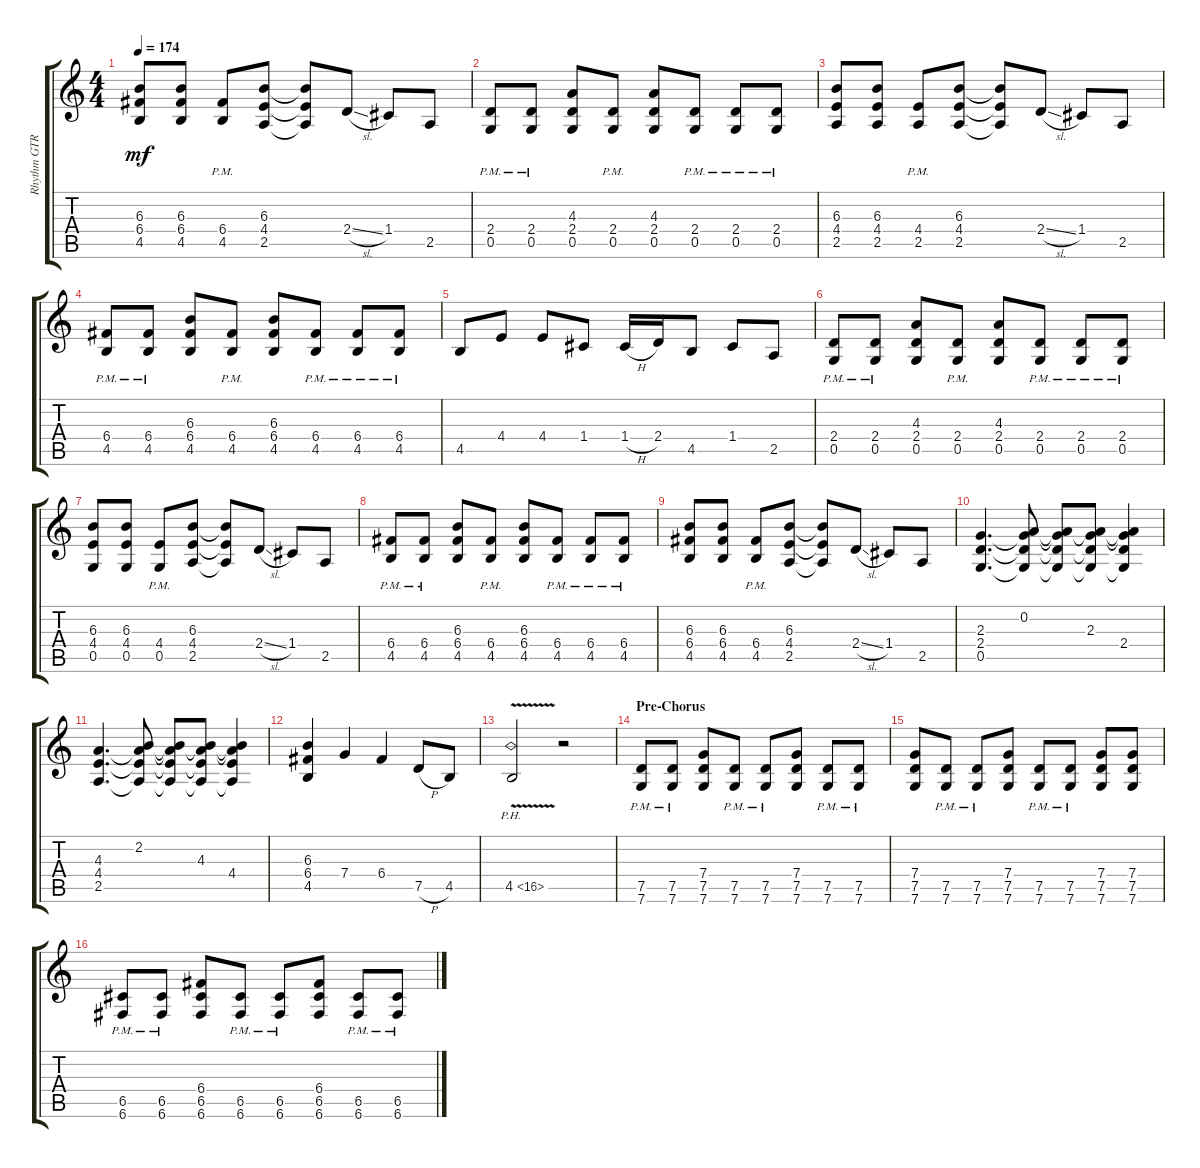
\track ("Rhythm GTR 2" "Rhythm GTR") {instrument distortionguitar}
\staff {score tabs}
\tuning (D4 A3 F3 C3 G2 C2) {hide}
\ts (4 4)
\tempo 174
\clef g2
\ks aminor
(6.3 6.4 4.5).8{dy mf} (6.3 6.4 4.5).8 (6.4{pm} 4.5{pm}).8 (6.3 4.4 2.5).8 (6.3{t} 4.4{t} 2.5{t}).8 2.4{sl}.8 1.4.8 2.5.8 |
(2.4{pm} 0.5{pm}).8 (2.4{pm} 0.5{pm}).8 (4.3 2.4 0.5).8 (2.4{pm} 0.5{pm}).8 (4.3 2.4 0.5).8 (2.4{pm} 0.5{pm}).8 (2.4{pm} 0.5{pm}).8 (2.4{pm} 0.5{pm}).8 |
(6.3 4.4 2.5).8 (6.3 4.4 2.5).8 (4.4{pm} 2.5{pm}).8 (6.3 4.4 2.5).8 (6.3{t} 4.4{t} 2.5{t}).8 2.4{sl}.8 1.4.8 2.5.8 |
(6.4{pm} 4.5{pm}).8 (6.4{pm} 4.5{pm}).8 (6.3 6.4 4.5).8 (6.4{pm} 4.5{pm}).8 (6.3 6.4 4.5).8 (6.4{pm} 4.5{pm}).8 (6.4{pm} 4.5{pm}).8 (6.4{pm} 4.5{pm}).8 |
4.5.8 4.4.8 4.4.8 1.4.8 1.4{h}.16 2.4.16 4.5.8 1.4.8 2.5.8 |
(2.4{pm} 0.5{pm}).8 (2.4{pm} 0.5{pm}).8 (4.3 2.4 0.5).8 (2.4{pm} 0.5{pm}).8 (4.3 2.4 0.5).8 (2.4{pm} 0.5{pm}).8 (2.4{pm} 0.5{pm}).8 (2.4{pm} 0.5{pm}).8 |
(6.3 4.4 0.5).8 (6.3 4.4 0.5).8 (4.4{pm} 0.5{pm}).8 (6.3 4.4 2.5).8 (6.3{t} 4.4{t} 2.5{t}).8 2.4{sl}.8 1.4.8 2.5.8 |
(6.4{pm} 4.5{pm}).8 (6.4{pm} 4.5{pm}).8 (6.3 6.4 4.5).8 (6.4{pm} 4.5{pm}).8 (6.3 6.4 4.5).8 (6.4{pm} 4.5{pm}).8 (6.4{pm} 4.5{pm}).8 (6.4{pm} 4.5{pm}).8 |
(6.3 6.4 4.5).8 (6.3 6.4 4.5).8 (6.4{pm} 4.5{pm}).8 (6.3 4.4 2.5).8 (6.3{t} 4.4{t} 2.5{t}).8 2.4{sl}.8 1.4.8 2.5.8 |
(2.3 2.4 0.5).4{d} (0.2 2.3{t} 2.4{t} 0.5{t}).8 (0.2{t} 2.3{t} 2.4{t} 0.5{t}).8 (0.2{t} 2.3 2.4{t} 0.5{t}).8 (0.2{t} 2.3{t} 2.4 0.5{t}).4 |
(4.3 4.4 2.5).4{d} (2.2 4.3{t} 4.4{t} 2.5{t}).8 (2.2{t} 4.3{t} 4.4{t} 2.5{t}).8 (2.2{t} 4.3 4.4{t} 2.5{t}).8 (2.2{t} 4.3{t} 4.4 2.5{t}).4 |
(6.3 6.4 4.5).4 7.4.4 6.4.4 7.5{h}.8 4.5.8 |
4.5{ph 12 v}.2 r.2 |
\section ("" "Pre-Chorus")
(7.5{pm} 7.6{pm}).8 (7.5{pm} 7.6{pm}).8 (7.4 7.5 7.6).8 (7.5{pm} 7.6{pm}).8 (7.5{pm} 7.6{pm}).8 (7.4 7.5 7.6).8 (7.5{pm} 7.6{pm}).8 (7.5{pm} 7.6{pm}).8 |
(7.4 7.5 7.6).8 (7.5{pm} 7.6{pm}).8 (7.5{pm} 7.6{pm}).8 (7.4 7.5 7.6).8 (7.5{pm} 7.6{pm}).8 (7.5{pm} 7.6{pm}).8 (7.4 7.5 7.6).8 (7.4 7.5 7.6).8 |
(6.5{pm} 6.6{pm}).8 (6.5{pm} 6.6{pm}).8 (6.4 6.5 6.6).8 (6.5{pm} 6.6{pm}).8 (6.5{pm} 6.6{pm}).8 (6.4 6.5 6.6).8 (6.5{pm} 6.6{pm}).8 (6.5{pm} 6.6{pm}).8
